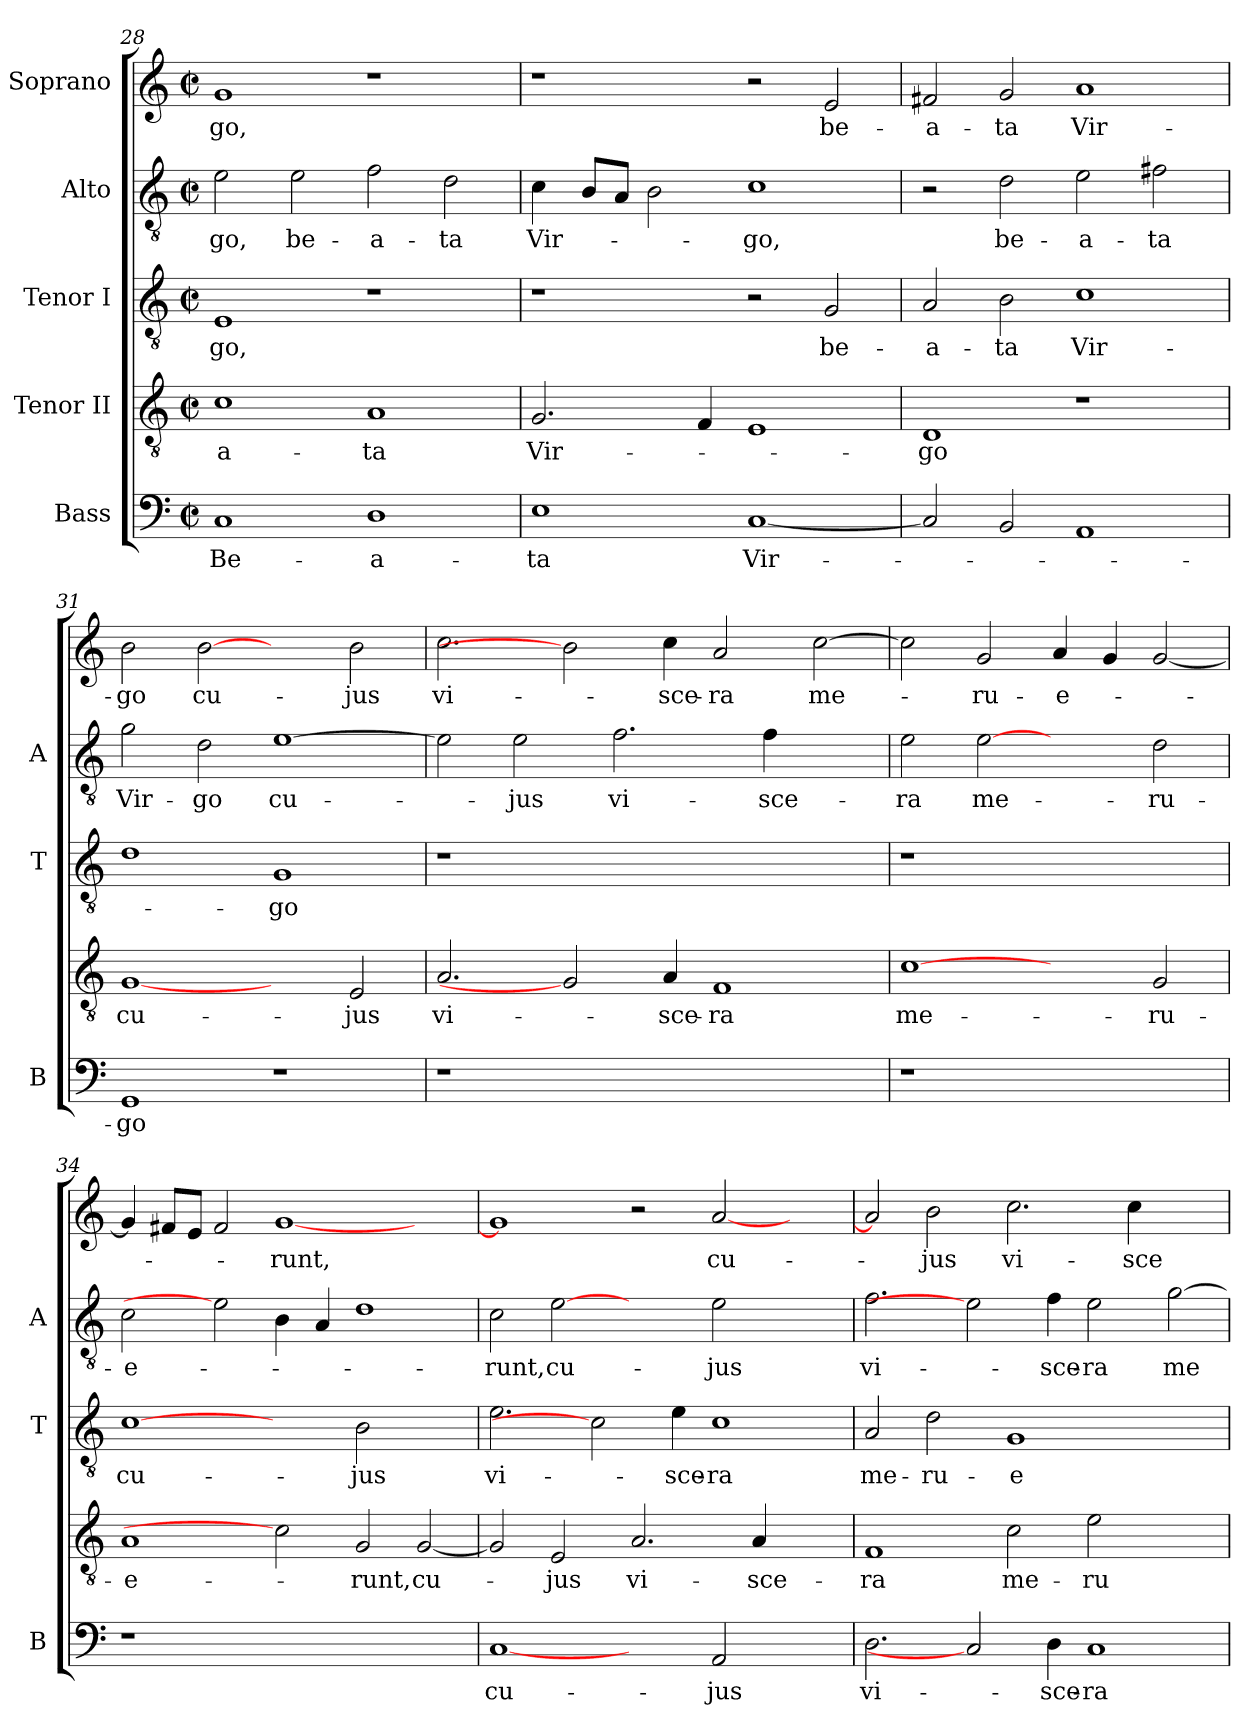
**kern	**text	**kern	**text	**kern	**text	**kern	**text	**kern	**text
*part5	*part5	*part4	*part4	*part3	*part3	*part2	*part2	*part1	*part1
*staff5	*staff5	*staff4	*staff4	*staff3	*staff3	*staff2	*staff2	*staff1	*staff1
*I"Bass	*	*I"Tenor II	*	*I"Tenor I	*	*I"Alto	*	*I"Soprano	*
*I'B	*	*	*	*I'T	*	*I'A	*	*	*
*clefF4	*	*clefGv2	*	*clefGv2	*	*clefGv2	*	*clefG2	*
*k[]	*	*k[]	*	*k[]	*	*k[]	*	*k[]	*
*C:	*	*C:	*	*C:	*	*C:	*	*C:	*
*M2/2	*	*M2/2	*	*M2/2	*	*M2/2	*	*M2/2	*
*met(c|)	*	*met(c|)	*	*met(c|)	*	*met(c|)	*	*met(c|)	*
=28	=28	=28	=28	=28	=28	=28	=28	=28	=28
!	!LO:LY:b	!	!LO:LY:b	!	!LO:LY:b	!	!LO:LY:b	!	!LO:LY:b
1C	Be-	1c	-a-	1E	-go,	2e\	-go,	1g	-go,
!	!	!	!	!	!	!	!LO:LY:b	!	!
.	.	.	.	.	.	2e\	be-	.	.
!	!LO:LY:b	!	!LO:LY:b	!	!	!	!LO:LY:b	!	!
1D	-a-	1A	-ta	1r	.	2f\	-a-	1r	.
!	!	!	!	!	!	!	!LO:LY:b	!	!
.	.	.	.	.	.	2d\	-ta	.	.
=29	=29	=29	=29	=29	=29	=29	=29	=29	=29
!	!LO:LY:b	!	!LO:LY:b	!	!	!	!LO:LY:b	!	!
1E	-ta	2.G/	Vir-	1r	.	4c\	Vir-	1r	.
.	.	.	.	.	.	8B/L	.	.	.
.	.	.	.	.	.	8A/J	.	.	.
.	.	.	.	.	.	2B\	.	.	.
.	.	4F/	.	.	.	.	.	.	.
!	!LO:LY:b	!	!	!	!	!	!LO:LY:b	!	!
[<1C	Vir-	1E	.	2r	.	1c	-go,	2r	.
!	!	!	!	!	!LO:LY:b	!	!	!	!LO:LY:b
.	.	.	.	2G/	be-	.	.	2e/	be-
!!LO:LB:g=z
=30	=30	=30	=30	=30	=30	=30	=30	=30	=30
!	!	!	!LO:LY:b	!	!LO:LY:b	!	!	!	!LO:LY:b
2C/]	.	1D	-go	2A/	-a-	2r	.	2f#X/	-a-
!	!	!	!	!	!LO:LY:b	!	!LO:LY:b	!	!LO:LY:b
2BB/	.	.	.	2B\	-ta	2d\	be-	2g/	-ta
!	!	!	!	!	!LO:LY:b	!	!LO:LY:b	!	!LO:LY:b
1AA	.	1r	.	1c	Vir-	2e\	-a-	1a	Vir-
!	!	!	!	!	!	!	!LO:LY:b	!	!
.	.	.	.	.	.	2f#X\	-ta	.	.
=31	=31	=31	=31	=31	=31	=31	=31	=31	=31
!	!LO:LY:b	!	!LO:LY:b	!	!	!	!LO:LY:b	!	!LO:LY:b
1GG	-go	[1G	cu-	1d	.	2g\	Vir-	2b\	-go
!	!	!	!	!	!	!	!LO:LY:b	!	!LO:LY:b
.	.	.	.	.	.	2d\	-go	[2b	cu-
!	!	!	!	!	!LO:LY:b	!	!LO:LY:b	!	!
1r	.	2ryy	.	1G	-go	[>1e	cu-	2ryy	.
!	!	!	!LO:LY:b	!	!	!	!	!	!LO:LY:b
.	.	2E/	-jus	.	.	.	.	2b\	-jus
=32	=32	=32	=32	=32	=32	=32	=32	=32	=32
!LO:N:vis=1	!	!	!LO:LY:b	!LO:N:vis=1	!	!	!	!	!LO:LY:b
1r	.	2.A/	vi-	1r	.	2e\]	.	2.cc\	vi-
!	!	!	!	!	!	!	!LO:LY:b	!	!
.	.	.	.	.	.	2e\	-jus	.	.
.	.	2G]	.	.	.	.	.	2b]	.
!	!	!	!	!	!	!	!LO:LY:b	!	!
1.ryy	.	.	.	1.ryy	.	2.f\	vi-	.	.
!	!	!	!LO:LY:b	!	!	!	!	!	!LO:LY:b
.	.	4A/	-sce-	.	.	.	.	4cc\	-sce-
!	!	!	!LO:LY:b	!	!	!	!	!	!LO:LY:b
.	.	1F	-ra	.	.	.	.	2a/	-ra
!	!	!	!	!	!	!	!LO:LY:b	!	!
.	.	.	.	.	.	4f\	-sce-	.	.
!	!	!	!	!	!	!	!	!	!LO:LY:b
.	.	.	.	.	.	2ryy	.	[>2cc\	me-
=33	=33	=33	=33	=33	=33	=33	=33	=33	=33
!LO:N:vis=1	!	!	!LO:LY:b	!LO:N:vis=1	!	!	!LO:LY:b	!	!
1r	.	[1c	me-	1r	.	2e\	-ra	2cc\]	.
!	!	!	!	!	!	!	!LO:LY:b	!	!LO:LY:b
.	.	.	.	.	.	[2e	me-	2g/	-ru-
!	!	!	!	!	!	!	!	!	!LO:LY:b
1ryy	.	2ryy	.	1ryy	.	2ryy	.	4a/	-e-
.	.	.	.	.	.	.	.	4g/	.
!	!	!	!LO:LY:b	!	!	!	!LO:LY:b	!	!
.	.	2G/	-ru-	.	.	2d\	-ru-	[<2g/	.
!!LO:PB:g=z
=34	=34	=34	=34	=34	=34	=34	=34	=34	=34
!LO:N:vis=1	!	!	!LO:LY:b	!	!LO:LY:b	!	!LO:LY:b	!	!
1r	.	1A	-e-	[1c	cu-	2c\	-e-	4g/]	.
.	.	.	.	.	.	.	.	8f#X/L	.
.	.	.	.	.	.	.	.	8e/J	.
.	.	.	.	.	.	2e]	.	2f#/	.
!	!	!	!	!	!	!	!	!	!LO:LY:b
1.ryy	.	2c]	.	2ryy	.	4B\	.	[<1g	-runt,
.	.	.	.	.	.	4A/	.	.	.
!	!	!	!LO:LY:b	!	!LO:LY:b	!	!	!	!
.	.	2G/	-runt,	2B\	-jus	1d	.	.	.
!	!	!	!LO:LY:b	!	!	!	!	!	!
.	.	[<2G/	cu-	2ryy	.	.	.	2ryy	.
=35	=35	=35	=35	=35	=35	=35	=35	=35	=35
!	!LO:LY:b	!	!	!	!LO:LY:b	!	!LO:LY:b	!	!
[1C	cu-	2G/]	.	2.e\	vi-	2c\	-runt,	1g]	.
!	!	!	!LO:LY:b	!	!	!	!LO:LY:b	!	!
.	.	2E/	-jus	.	.	[2e	cu-	.	.
.	.	.	.	2c]	.	.	.	.	.
!	!	!	!LO:LY:b	!	!	!	!	!	!
2ryy	.	2.A/	vi-	.	.	2ryy	.	2r	.
!	!	!	!	!	!LO:LY:b	!	!	!	!
.	.	.	.	4e\	-sce-	.	.	.	.
!	!LO:LY:b	!	!	!	!LO:LY:b	!	!LO:LY:b	!	!LO:LY:b
2AA/	-jus	.	.	1c	-ra	2e\	-jus	[<2a/	cu-
!	!	!	!LO:LY:b	!	!	!	!	!	!
.	.	4A/	-sce-	.	.	.	.	.	.
2ryy	.	2ryy	.	.	.	2ryy	.	2ryy	.
=36	=36	=36	=36	=36	=36	=36	=36	=36	=36
!	!LO:LY:b	!	!LO:LY:b	!	!LO:LY:b	!	!LO:LY:b	!	!
2.D\	vi-	1F	-ra	2A/	me-	2.f\	vi-	2a/]	.
!	!	!	!	!	!LO:LY:b	!	!	!	!LO:LY:b
.	.	.	.	2d\	-ru-	.	.	2b\	-jus
2C]	.	.	.	.	.	2e]	.	.	.
!	!	!	!LO:LY:b	!	!LO:LY:b	!	!	!	!LO:LY:b
.	.	2c\	me-	1G	-e-	.	.	2.cc\	vi-
!	!LO:LY:b	!	!	!	!	!	!LO:LY:b	!	!
4D\	-sce-	.	.	.	.	4f\	-sce-	.	.
!	!LO:LY:b	!	!LO:LY:b	!	!	!	!LO:LY:b	!	!
1C	-ra	2e\	-ru-	.	.	2e\	-ra	.	.
!	!	!	!	!	!	!	!	!	!LO:LY:b
.	.	.	.	.	.	.	.	4cc\	-sce-
!	!	!	!	!	!	!	!LO:LY:b	!	!
.	.	2ryy	.	2ryy	.	[>2g\	me-	2ryy	.
=	=	=	=	=	=	=	=	=	=
*-	*-	*-	*-	*-	*-	*-	*-	*-	*-
